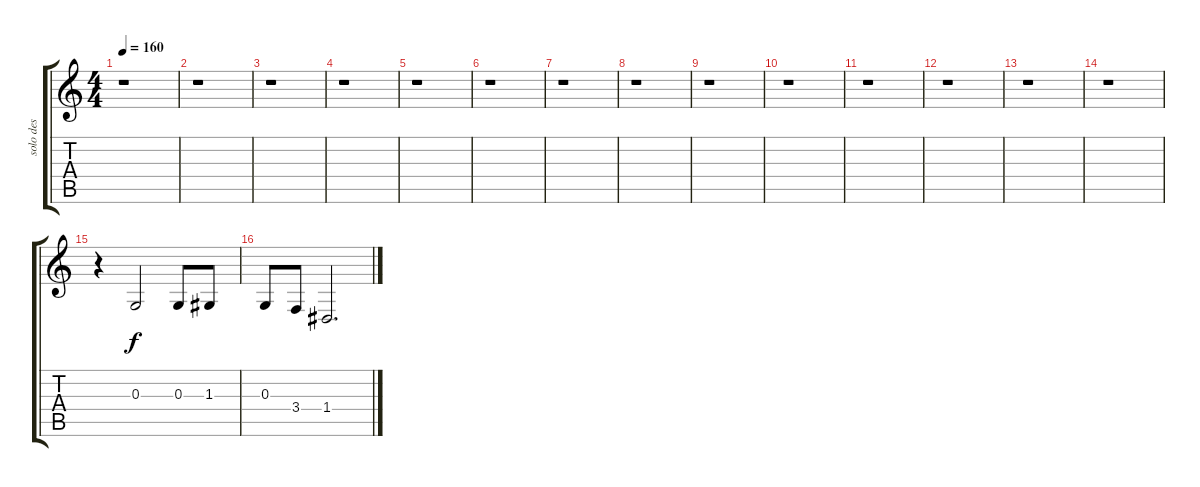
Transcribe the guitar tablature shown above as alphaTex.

\track ("solo des" "solo des") {instrument trombone}
\staff {score tabs}
\tuning (E4 B3 G3 D3 A2 E2) {hide}
\ts (4 4)
\tempo 160
\clef g2
\ks c
r.1{dy f} |
r.1 |
r.1 |
r.1 |
r.1 |
r.1 |
r.1 |
r.1 |
r.1 |
r.1 |
r.1 |
r.1 |
r.1 |
r.1 |
r.4 0.3.2 0.3.8 1.3.8 |
0.3.8 3.4.8 1.4.2{d}
